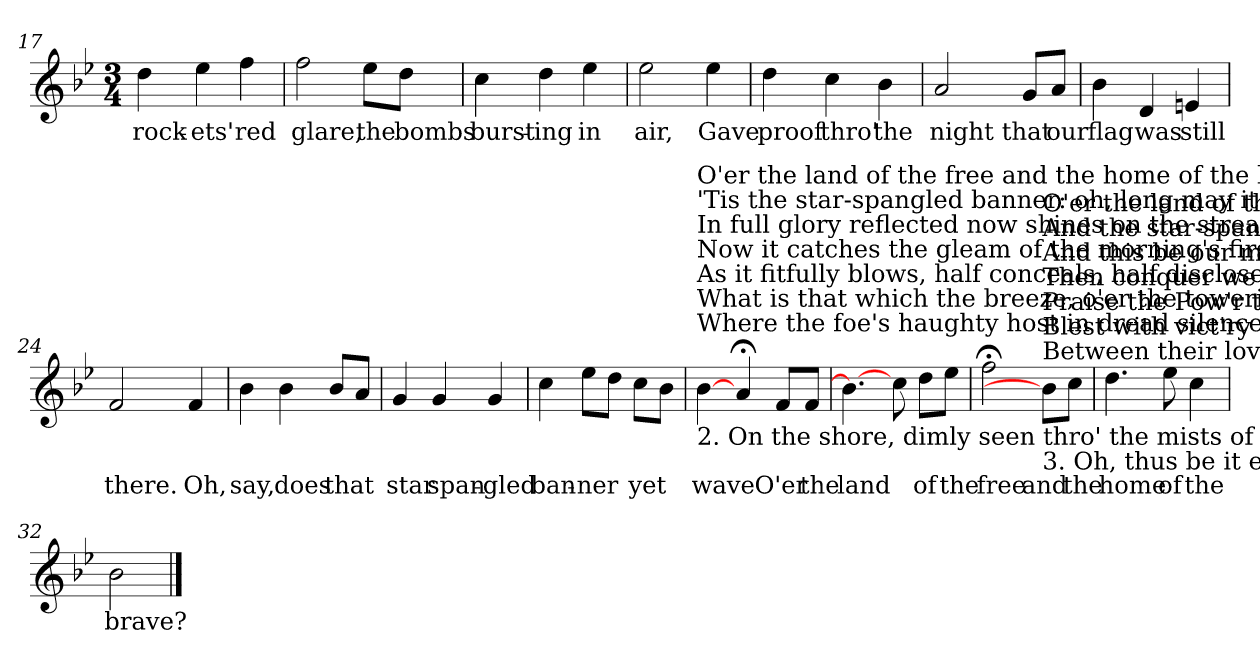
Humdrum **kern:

**kern	**text
*part1	*part1
*staff1	*staff1
*clefG2	*
*k[b-e-]	*
*B-:	*
*M3/4	*
=17	=17
!	!LO:LY:b:color=#000000
4ddi\	rock-
!	!LO:LY:b:color=#000000
4ee-i\	-ets'
!	!LO:LY:b:color=#000000
4ffi\	red
=18	=18
!	!LO:LY:b:color=#000000
2ffi\	glare,
!	!LO:LY:b:color=#000000
8ee-i\L	the
!	!LO:LY:b:color=#000000
8ddi\J	bombs
=19	=19
!	!LO:LY:b:color=#000000
4cci\	burst-
!	!LO:LY:b:color=#000000
4ddi\	-ing
!	!LO:LY:b:color=#000000
4ee-i\	in
=20	=20
!	!LO:LY:b:color=#000000
2ee-i\	air,
!	!LO:LY:b:color=#000000
4ee-i\	Gave
=21	=21
!	!LO:LY:b:color=#000000
4ddi\	proof
!	!LO:LY:b:color=#000000
4cci\	thro'
!	!LO:LY:b:color=#000000
4b-i\	the
=22	=22
!	!LO:LY:b:color=#000000
*^	*
2ai/	4ryy	night
.	4ryy	.
!	!	!LO:LY:b:color=#000000
8gi/L	4ryy	that
!	!	!LO:LY:b:color=#000000
8ai/J	.	our
=23	=23	=23
!	!	!LO:LY:b:color=#000000
4b-i\	4ryy	flag
!	!	!LO:LY:b:color=#000000
4di/	4ryy	was
!	!	!LO:LY:b:color=#000000
4eni/	4ryy	still
!!LO:LB:g=z	!!
=24	=24	=24
!	!	!LO:LY:b:color=#000000
2fi/	4ryy	there.
.	4ryy	.
!	!	!LO:LY:b:color=#000000
4fi/	4ryy	Oh,
=25	=25	=25
!	!	!LO:LY:b:color=#000000
4b-i\	4ryy	say,
!	!	!LO:LY:b:color=#000000
4b-i\	4ryy	does
!	!	!LO:LY:b:color=#000000
8b-i/L	4ryy	that
8ai/J	.	.
=26	=26	=26
!	!	!LO:LY:b:color=#000000
4gi/	4ryy	star
!	!	!LO:LY:b:color=#000000
4gi/	4ryy	span-
!	!	!LO:LY:b:color=#000000
4gi/	4ryy	-gled
=27	=27	=27
!	!	!LO:LY:b:color=#000000
4cci\	4ryy	ban-
!	!	!LO:LY:b:color=#000000
8ee-i\L	2ryy	-ner
8ddi\J	.	.
!	!	!LO:LY:b:color=#000000
8cci\L	.	yet
8b-i\J	.	.
*v	*v	*
!!LO:LB:g=z
=28	=28
!LO:TX:b:t=2. On the shore, dimly seen thro' the mists of the deep,	!
!LO:TX:t=Where the foe's haughty host in dread silence reposes,	!
!LO:TX:t=What is that which the breeze, o'er the towering steep,	!
!LO:TX:t=As it fitfully blows, half conceals, half discloses?	!
!LO:TX:t=Now it catches the gleam of the morning's first beam,	!
!LO:TX:t=In full glory reflected now shines on the stream&colon;	!
!LO:TX:t='Tis the star-spangled banner&colon; oh, long may it wave	!
!LO:TX:t=O'er the land of the free and the home of the brave!	!
!	!LO:LY:b:color=#000000
[>4b-i\	wave
4a;i/	.
!	!LO:LY:b:color=#000000
8fi/L	O'er
!	!LO:LY:b:color=#000000
8fi/J	the
=29	=29
!	!LO:LY:b:color=#000000
4.b-i\_>	land
8cci\	.
!	!LO:LY:b:color=#000000
8ddi\L	of
!	!LO:LY:b:color=#000000
8ee-i\J	the
=30	=30
!	!LO:LY:b:color=#000000
*^	*
2ff;i\	2ryy	free
!LO:TX:b:t=3. Oh, thus be it e'er when free-men shall stand	!	!
!LO:TX:t=Between their loved homes and the war's desolation;	!	!
!LO:TX:t=Blest with vict'ry and peace, may the heav'n-rescued land	!	!
!LO:TX:t=Praise the Pow'r that has made and preserved us a nation!	!	!
!LO:TX:t=Then conquer we must, when our cause it is just;	!	!
!LO:TX:t=And this be our motto&colon; "In God is our trust!"	!	!
!LO:TX:t=And the star-spangled banner in triumph shall wave	!	!
!LO:TX:t=O'er the land of the free and the home of the brave!	!	!
!	!	!LO:LY:b:color=#000000
8b-i\L]	4ryy	and
!	!	!LO:LY:b:color=#000000
8cci\J	.	the
*v	*v	*
=31	=31
!	!LO:LY:b:color=#000000
4.ddi\	home
!	!LO:LY:b:color=#000000
8ee-i\	of
!	!LO:LY:b:color=#000000
4cci\	the
=32	=32
!	!LO:LY:b:color=#000000
2b-i\	brave?
==	==
*-	*-
